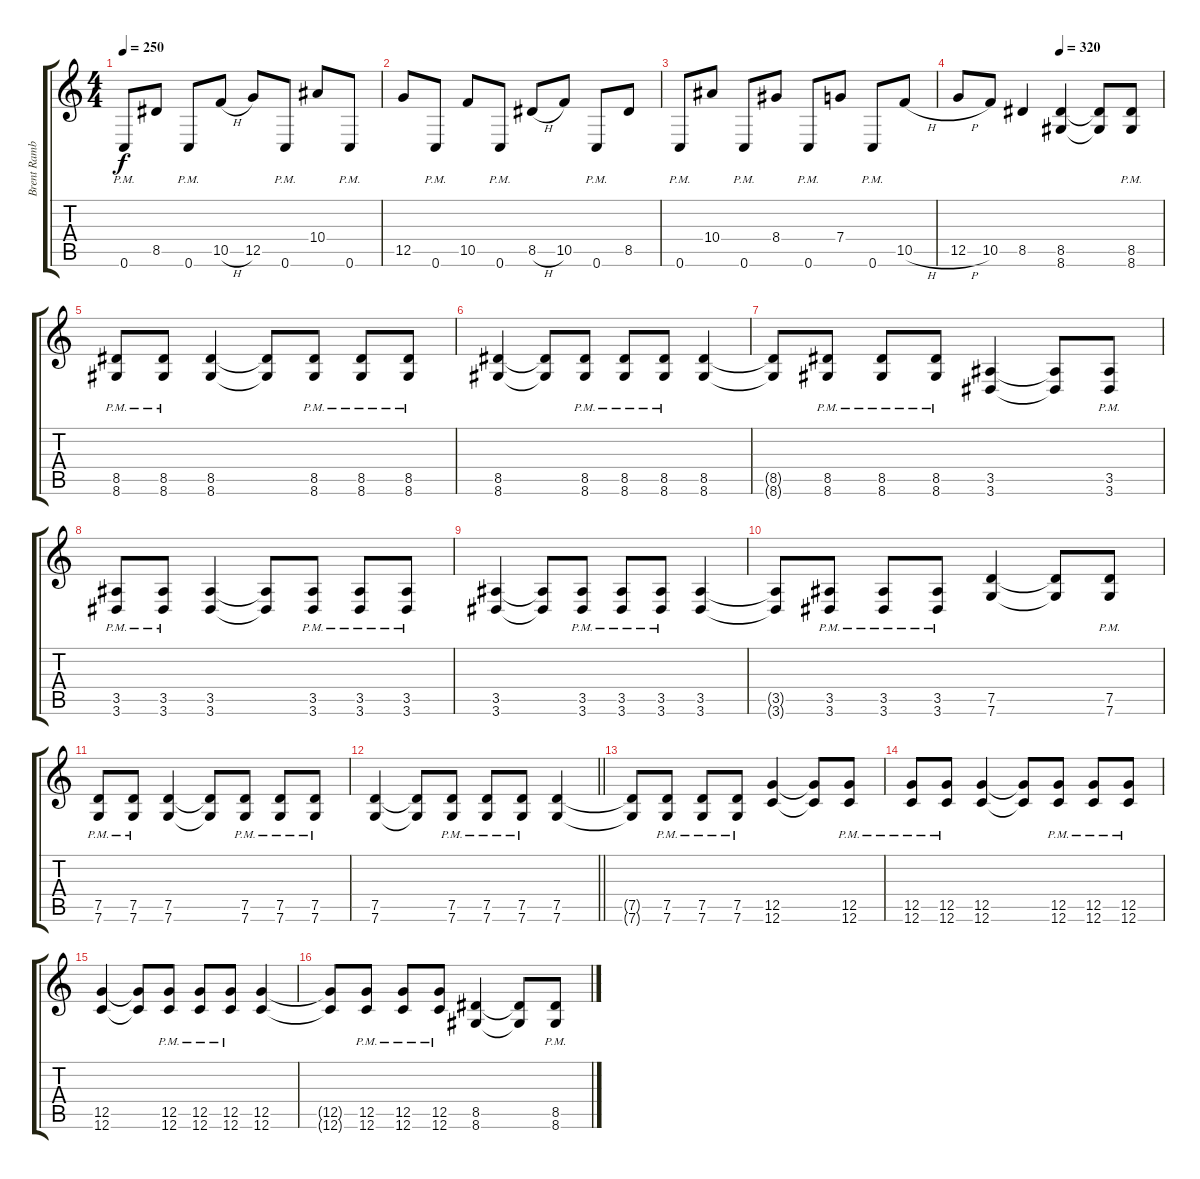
\track ("Brent Rambler (Guitar 2)" "Brent Ramb") {instrument distortionguitar}
\staff {score tabs}
\tuning (D4 A3 F3 C3 G2 C2) {hide}
\ts (4 4)
\tempo 250
\clef g2
\ks c
0.6{pm}.8{dy f} 8.5.8 0.6{pm}.8 10.5{h}.8 12.5.8 0.6{pm}.8 10.4.8 0.6{pm}.8 |
12.5.8 0.6{pm}.8 10.5.8 0.6{pm}.8 8.5{h}.8 10.5.8 0.6{pm}.8 8.5.8 |
0.6{pm}.8 10.4.8 0.6{pm}.8 8.4.8 0.6{pm}.8 7.4.8 0.6{pm}.8 10.5{h}.8 |
\tempo (320 0.5)
12.5{h}.8 10.5.8 8.5.4 (8.5 8.6).4 (8.5{t} 8.6{t}).8 (8.5{pm} 8.6{pm}).8 |
(8.5{pm} 8.6{pm}).8 (8.5{pm} 8.6{pm}).8 (8.5 8.6).4 (8.5{t} 8.6{t}).8 (8.5{pm} 8.6{pm}).8 (8.5{pm} 8.6{pm}).8 (8.5{pm} 8.6{pm}).8 |
(8.5 8.6).4 (8.5{t} 8.6{t}).8 (8.5{pm} 8.6{pm}).8 (8.5{pm} 8.6{pm}).8 (8.5{pm} 8.6{pm}).8 (8.5 8.6).4 |
(8.5{t} 8.6{t}).8 (8.5{pm} 8.6{pm}).8 (8.5{pm} 8.6{pm}).8 (8.5{pm} 8.6{pm}).8 (3.5 3.6).4 (3.5{t} 3.6{t}).8 (3.5{pm} 3.6{pm}).8 |
(3.5{pm} 3.6{pm}).8 (3.5{pm} 3.6{pm}).8 (3.5 3.6).4 (3.5{t} 3.6{t}).8 (3.5{pm} 3.6{pm}).8 (3.5{pm} 3.6{pm}).8 (3.5{pm} 3.6{pm}).8 |
(3.5 3.6).4 (3.5{t} 3.6{t}).8 (3.5{pm} 3.6{pm}).8 (3.5{pm} 3.6{pm}).8 (3.5{pm} 3.6{pm}).8 (3.5 3.6).4 |
(3.5{t} 3.6{t}).8 (3.5{pm} 3.6{pm}).8 (3.5{pm} 3.6{pm}).8 (3.5{pm} 3.6{pm}).8 (7.5 7.6).4 (7.5{t} 7.6{t}).8 (7.5{pm} 7.6{pm}).8 |
(7.5{pm} 7.6{pm}).8 (7.5{pm} 7.6{pm}).8 (7.5 7.6).4 (7.5{t} 7.6{t}).8 (7.5{pm} 7.6{pm}).8 (7.5{pm} 7.6{pm}).8 (7.5{pm} 7.6{pm}).8 |
\barLineRight lightlight
(7.5 7.6).4 (7.5{t} 7.6{t}).8 (7.5{pm} 7.6{pm}).8 (7.5{pm} 7.6{pm}).8 (7.5{pm} 7.6{pm}).8 (7.5 7.6).4 |
(7.5{t} 7.6{t}).8 (7.5{pm} 7.6{pm}).8 (7.5{pm} 7.6{pm}).8 (7.5{pm} 7.6{pm}).8 (12.5 12.6).4 (12.5{t} 12.6{t}).8 (12.5{pm} 12.6{pm}).8 |
(12.5{pm} 12.6{pm}).8 (12.5{pm} 12.6{pm}).8 (12.5 12.6).4 (12.5{t} 12.6{t}).8 (12.5{pm} 12.6{pm}).8 (12.5{pm} 12.6{pm}).8 (12.5{pm} 12.6{pm}).8 |
(12.5 12.6).4 (12.5{t} 12.6{t}).8 (12.5{pm} 12.6{pm}).8 (12.5{pm} 12.6{pm}).8 (12.5{pm} 12.6{pm}).8 (12.5 12.6).4 |
(12.5{t} 12.6{t}).8 (12.5{pm} 12.6{pm}).8 (12.5{pm} 12.6{pm}).8 (12.5{pm} 12.6{pm}).8 (8.5 8.6).4 (8.5{t} 8.6{t}).8 (8.5{pm} 8.6{pm}).8
